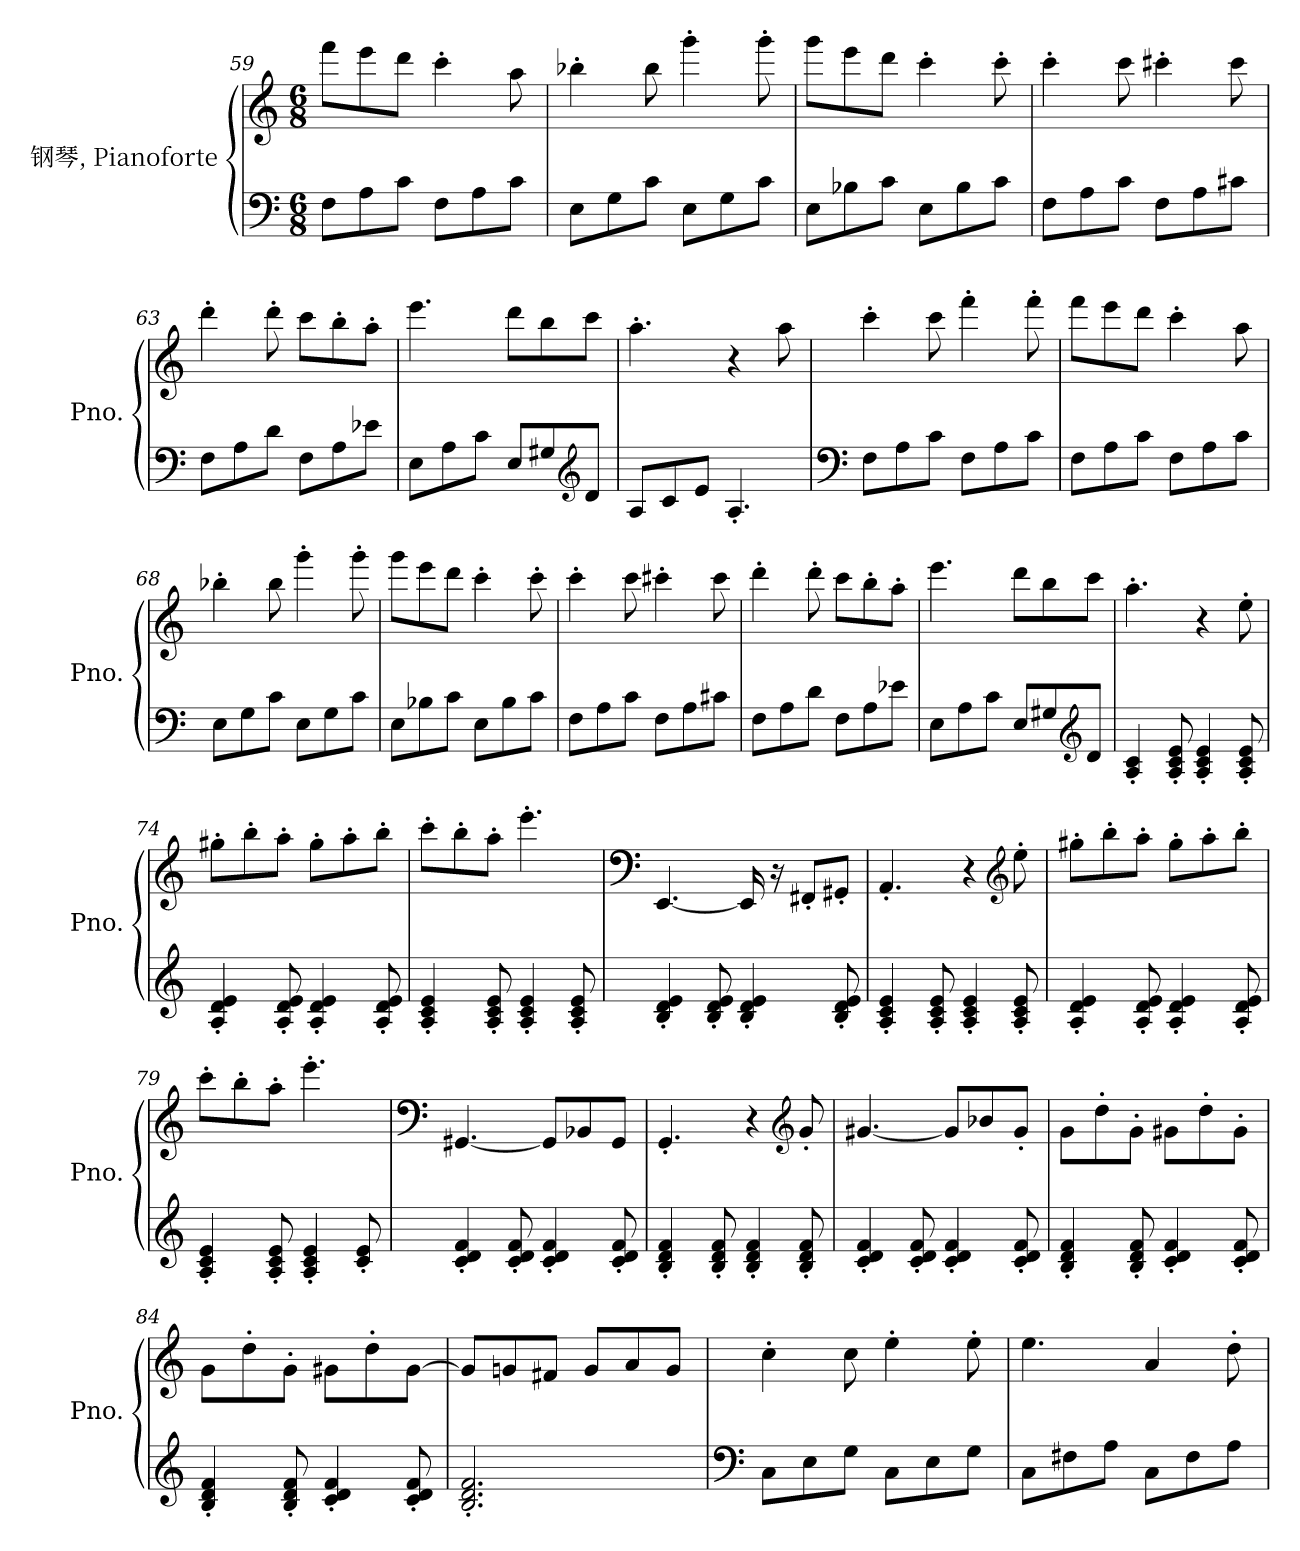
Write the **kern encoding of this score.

**kern	**kern
*part2	*part1
*staff2	*staff1
*I"钢琴, Pianoforte	*I"钢琴, Pianoforte
*I'Pno.	*I'Pno.
*clefF4	*clefG2
*k[]	*k[]
*M6/8	*M6/8
=59	=59
8F\L	8fff\L
8A\	8eee\
8c\J	8ddd\J
8F\L	4ccc'\
8A\	.
8c\J	8aa\
!!LO:PB:g=z
=60	=60
8E\L	4bb-X'\
8G\	.
8c\J	8bb-\
8E\L	4ggg'\
8G\	.
8c\J	8ggg'\
=61	=61
8E\L	8ggg\L
8B-X\	8eee\
8c\J	8ddd\J
8E\L	4ccc'\
8B-\	.
8c\J	8ccc'\
=62	=62
8F\L	4ccc'\
8A\	.
8c\J	8ccc\
8F\L	4ccc#X'\
8A\	.
8c#X\J	8ccc#\
=63	=63
8F\L	4ddd'\
8A\	.
8d\J	8ddd'\
8F\L	8ccc\L
8A\	8bb'\
8e-X\J	8aa'\J
=64	=64
8E\L	4.eee\
8A\	.
8c\J	.
8E/L	8ddd\L
8G#X/	8bb\
*clefG2	*
8d/J	8ccc\J
!!LO:LB:g=z
=65	=65
8A/L	4.aa'\
8c/	.
8e/J	.
4.A'/	4r
.	8aa\
=66	=66
*clefF4	*
8F\L	4ccc'\
8A\	.
8c\J	8ccc\
8F\L	4fff'\
8A\	.
8c\J	8fff'\
=67	=67
8F\L	8fff\L
8A\	8eee\
8c\J	8ddd\J
8F\L	4ccc'\
8A\	.
8c\J	8aa\
=68	=68
8E\L	4bb-X'\
8G\	.
8c\J	8bb-\
8E\L	4ggg'\
8G\	.
8c\J	8ggg'\
=69	=69
8E\L	8ggg\L
8B-X\	8eee\
8c\J	8ddd\J
8E\L	4ccc'\
8B-\	.
8c\J	8ccc'\
!!LO:LB:g=z
=70	=70
8F\L	4ccc'\
8A\	.
8c\J	8ccc\
8F\L	4ccc#X'\
8A\	.
8c#X\J	8ccc#\
=71	=71
8F\L	4ddd'\
8A\	.
8d\J	8ddd'\
8F\L	8ccc\L
8A\	8bb'\
8e-X\J	8aa'\J
=72	=72
8E\L	4.eee\
8A\	.
8c\J	.
8E/L	8ddd\L
8G#X/	8bb\
*clefG2	*
8d/J	8ccc\J
=73	=73
4A/' 4c/'	4.aa'\
8A/' 8c/' 8e/'	.
4A/' 4c/' 4e/'	4r
8A/' 8c/' 8e/'	8ee'\
=74	=74
4A/' 4d/' 4e/'	8gg#X'\L
.	8bb'\
8A/' 8d/' 8e/'	8aa'\J
4A/' 4d/' 4e/'	8gg#'\L
.	8aa'\
8A/' 8d/' 8e/'	8bb'\J
!!LO:LB:g=z
=75	=75
4A/' 4c/' 4e/'	8ccc'\L
.	8bb'\
8A/' 8c/' 8e/'	8aa'\J
4A/' 4c/' 4e/'	4.eee'\
8A/' 8c/' 8e/'	.
=76	=76
*	*clefF4
4B/' 4d/' 4e/'	[4.EE/
8B/' 8d/' 8e/'	.
4B/' 4d/' 4e/'	16EE/]
.	16r
.	8FF#X'/L
8B/' 8d/' 8e/'	8GG#X'/J
=77	=77
4A/' 4c/' 4e/'	4.AA'/
8A/' 8c/' 8e/'	.
4A/' 4c/' 4e/'	4r
*	*clefG2
8A/' 8c/' 8e/'	8ee'\
=78	=78
4A/' 4d/' 4e/'	8gg#X'\L
.	8bb'\
8A/' 8d/' 8e/'	8aa'\J
4A/' 4d/' 4e/'	8gg#'\L
.	8aa'\
8A/' 8d/' 8e/'	8bb'\J
!!LO:LB:g=z
=79	=79
4A/' 4c/' 4e/'	8ccc'\L
.	8bb'\
8A/' 8c/' 8e/'	8aa'\J
4A/' 4c/' 4e/'	4.eee'\
8c/' 8e/'	.
=80	=80
*	*clefF4
4c/' 4d/' 4f/'	[4.GG#X/
8c/' 8d/' 8f/'	.
4c/' 4d/' 4f/'	8GG#/L]
.	8BB-X/
8c/' 8d/' 8f/'	8GG#/J
=81	=81
4B/' 4d/' 4f/'	4.GG'/
8B/' 8d/' 8f/'	.
4B/' 4d/' 4f/'	4r
*	*clefG2
8B/' 8d/' 8f/'	8g'/
=82	=82
4c/' 4d/' 4f/'	[4.g#X/
8c/' 8d/' 8f/'	.
4c/' 4d/' 4f/'	8g#/L]
.	8b-X/
8c/' 8d/' 8f/'	8g#'/J
!!LO:LB:g=z
=83	=83
4B/' 4d/' 4f/'	8g\L
.	8dd'\
8B/' 8d/' 8f/'	8g'\J
4c/' 4d/' 4f/'	8g#X\L
.	8dd'\
8c/' 8d/' 8f/'	8g#'\J
=84	=84
4B/' 4d/' 4f/'	8g\L
.	8dd'\
8B/' 8d/' 8f/'	8g'\J
4c/' 4d/' 4f/'	8g#X\L
.	8dd'\
8c/' 8d/' 8f/'	[8g#\J
=85	=85
2.B/' 2.d/' 2.f/'	8g#/L]
.	8gn/
.	8f#X/J
.	8g/L
.	8a/
.	8g/J
=86	=86
*clefF4	*
*	*MM102
8C\L	4cc'\
8E\	.
8G\J	8cc\
8C\L	4ee'\
8E\	.
8G\J	8ee'\
=87	=87
8C\L	4.ee\
8F#X\	.
8A\J	.
8C\L	4a/
8F#\	.
8A\J	8dd'\
=	=
*-	*-
